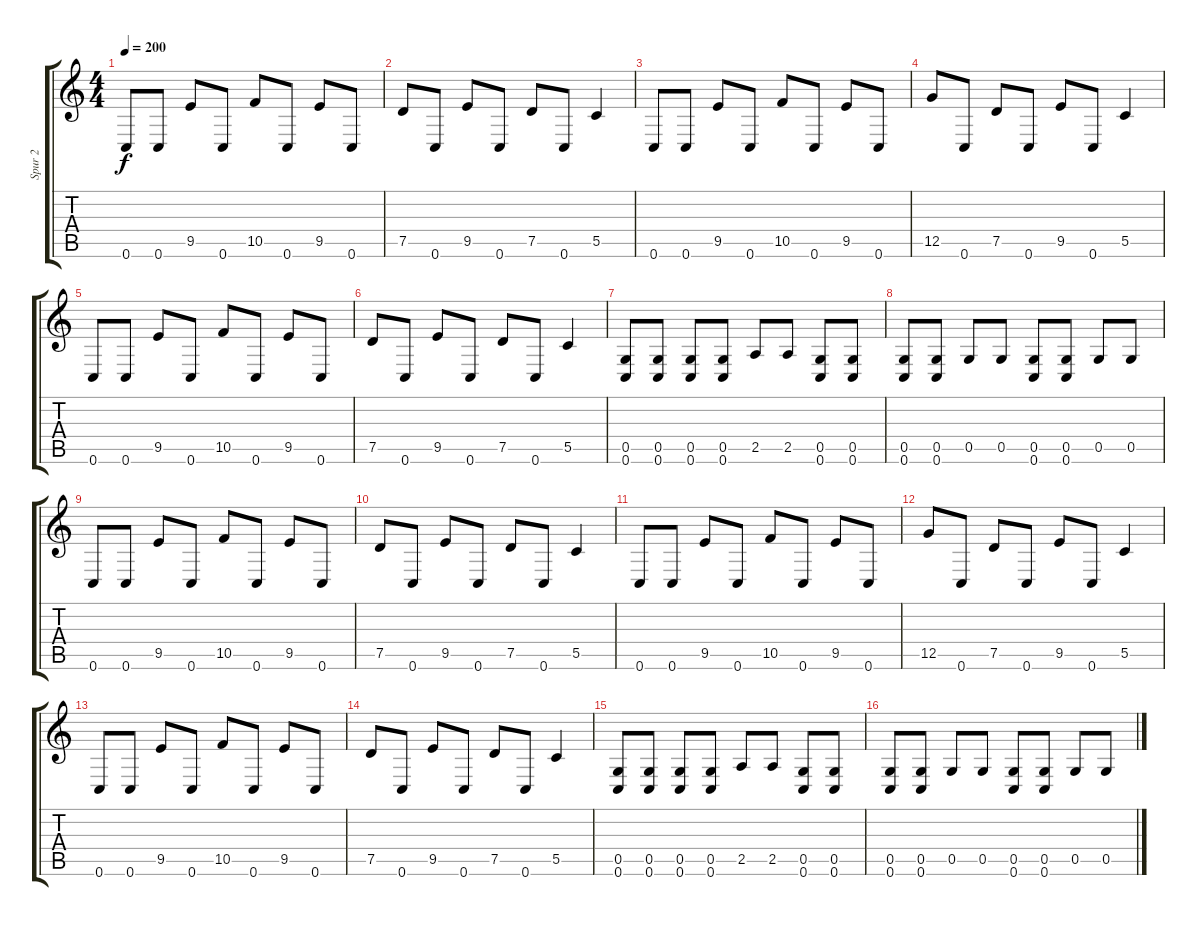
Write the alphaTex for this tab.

\track ("Spur 2" "Spur 2") {instrument overdrivenguitar}
\staff {score tabs}
\tuning (D4 A3 F3 C3 G2 C2) {hide}
\ts (4 4)
\tempo 200
\clef g2
\ks c
0.6.8{dy f} 0.6.8 9.5.8 0.6.8 10.5.8 0.6.8 9.5.8 0.6.8 |
7.5.8 0.6.8 9.5.8 0.6.8 7.5.8 0.6.8 5.5.4 |
0.6.8 0.6.8 9.5.8 0.6.8 10.5.8 0.6.8 9.5.8 0.6.8 |
12.5.8 0.6.8 7.5.8 0.6.8 9.5.8 0.6.8 5.5.4 |
0.6.8 0.6.8 9.5.8 0.6.8 10.5.8 0.6.8 9.5.8 0.6.8 |
7.5.8 0.6.8 9.5.8 0.6.8 7.5.8 0.6.8 5.5.4 |
(0.5 0.6).8 (0.5 0.6).8 (0.5 0.6).8 (0.5 0.6).8 2.5.8 2.5.8 (0.5 0.6).8 (0.5 0.6).8 |
(0.5 0.6).8 (0.5 0.6).8 0.5.8 0.5.8 (0.5 0.6).8 (0.5 0.6).8 0.5.8 0.5.8 |
0.6.8 0.6.8 9.5.8 0.6.8 10.5.8 0.6.8 9.5.8 0.6.8 |
7.5.8 0.6.8 9.5.8 0.6.8 7.5.8 0.6.8 5.5.4 |
0.6.8 0.6.8 9.5.8 0.6.8 10.5.8 0.6.8 9.5.8 0.6.8 |
12.5.8 0.6.8 7.5.8 0.6.8 9.5.8 0.6.8 5.5.4 |
0.6.8 0.6.8 9.5.8 0.6.8 10.5.8 0.6.8 9.5.8 0.6.8 |
7.5.8 0.6.8 9.5.8 0.6.8 7.5.8 0.6.8 5.5.4 |
(0.5 0.6).8 (0.5 0.6).8 (0.5 0.6).8 (0.5 0.6).8 2.5.8 2.5.8 (0.5 0.6).8 (0.5 0.6).8 |
(0.5 0.6).8 (0.5 0.6).8 0.5.8 0.5.8 (0.5 0.6).8 (0.5 0.6).8 0.5.8 0.5.8
